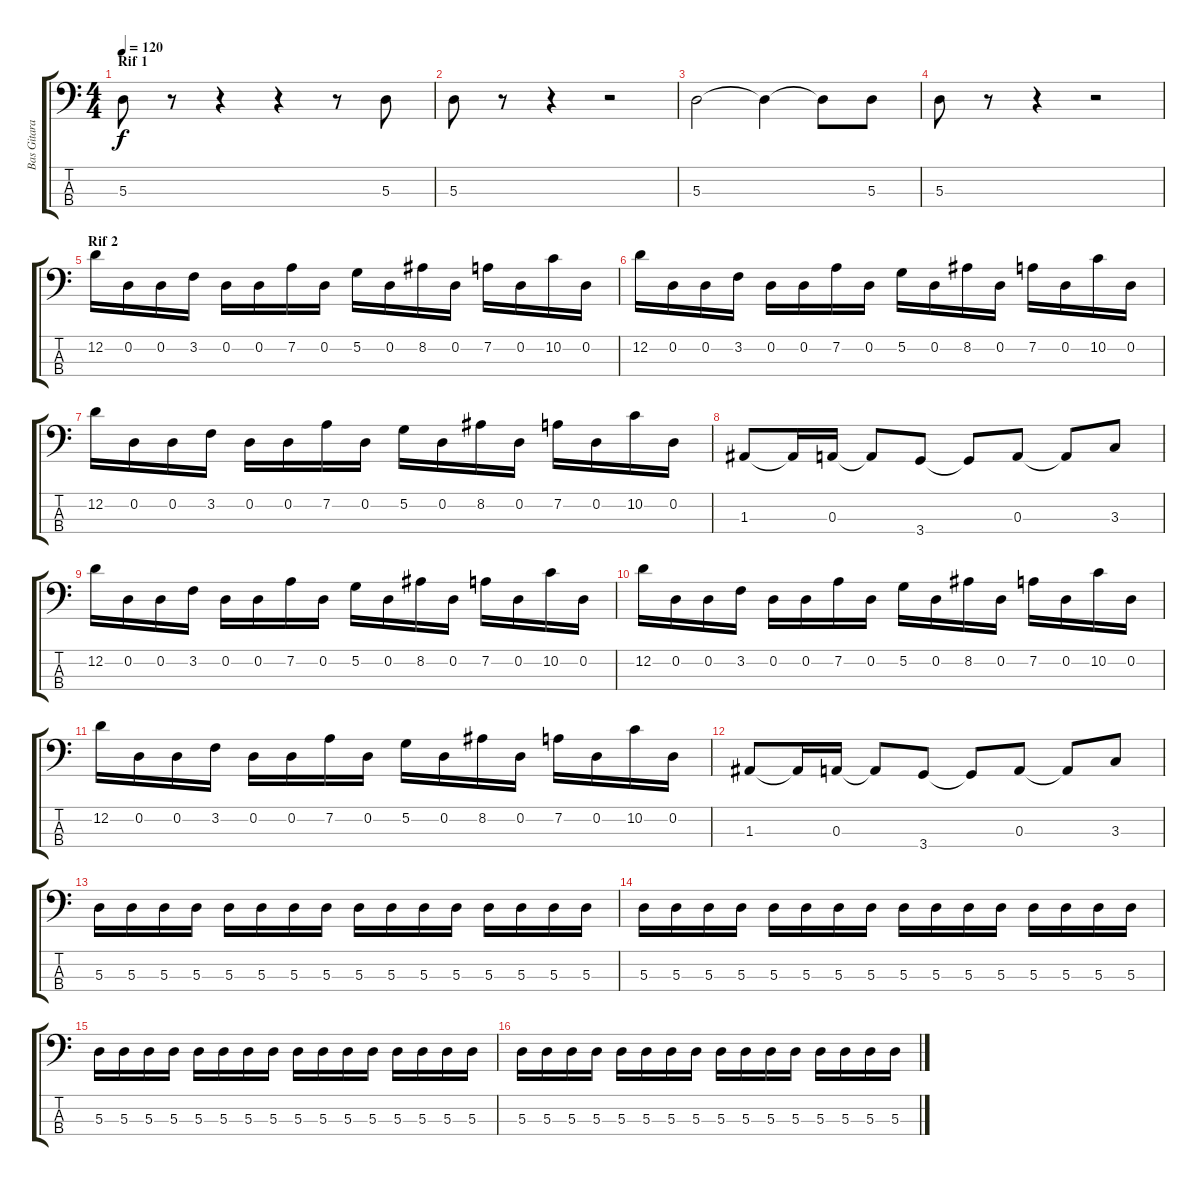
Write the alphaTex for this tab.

\track ("Bas Gitara" "Bas Gitara") {instrument electricbassfinger}
\staff {score tabs}
\tuning (G2 D2 A1 E1) {hide}
\ts (4 4)
\section ("" "Rif 1")
\tempo 120
\clef f4
\ks c
5.3.8{dy f} r.8 r.4 r.4 r.8 5.3.8 |
5.3.8 r.8 r.4 r.2 |
5.3.2 5.3{t}.4 5.3{t}.8 5.3.8 |
5.3.8 r.8 r.4 r.2 |
\section ("" "Rif 2")
12.2.16 0.2.16 0.2.16 3.2.16 0.2.16 0.2.16 7.2.16 0.2.16 5.2.16 0.2.16 8.2.16 0.2.16 7.2.16 0.2.16 10.2.16 0.2.16 |
12.2.16 0.2.16 0.2.16 3.2.16 0.2.16 0.2.16 7.2.16 0.2.16 5.2.16 0.2.16 8.2.16 0.2.16 7.2.16 0.2.16 10.2.16 0.2.16 |
12.2.16 0.2.16 0.2.16 3.2.16 0.2.16 0.2.16 7.2.16 0.2.16 5.2.16 0.2.16 8.2.16 0.2.16 7.2.16 0.2.16 10.2.16 0.2.16 |
1.3.8 1.3{t}.16 0.3.16 0.3{t}.8 3.4.8 3.4{t}.8 0.3.8 0.3{t}.8 3.3.8 |
12.2.16 0.2.16 0.2.16 3.2.16 0.2.16 0.2.16 7.2.16 0.2.16 5.2.16 0.2.16 8.2.16 0.2.16 7.2.16 0.2.16 10.2.16 0.2.16 |
12.2.16 0.2.16 0.2.16 3.2.16 0.2.16 0.2.16 7.2.16 0.2.16 5.2.16 0.2.16 8.2.16 0.2.16 7.2.16 0.2.16 10.2.16 0.2.16 |
12.2.16 0.2.16 0.2.16 3.2.16 0.2.16 0.2.16 7.2.16 0.2.16 5.2.16 0.2.16 8.2.16 0.2.16 7.2.16 0.2.16 10.2.16 0.2.16 |
1.3.8 1.3{t}.16 0.3.16 0.3{t}.8 3.4.8 3.4{t}.8 0.3.8 0.3{t}.8 3.3.8 |
5.3.16 5.3.16 5.3.16 5.3.16 5.3.16 5.3.16 5.3.16 5.3.16 5.3.16 5.3.16 5.3.16 5.3.16 5.3.16 5.3.16 5.3.16 5.3.16 |
5.3.16 5.3.16 5.3.16 5.3.16 5.3.16 5.3.16 5.3.16 5.3.16 5.3.16 5.3.16 5.3.16 5.3.16 5.3.16 5.3.16 5.3.16 5.3.16 |
5.3.16 5.3.16 5.3.16 5.3.16 5.3.16 5.3.16 5.3.16 5.3.16 5.3.16 5.3.16 5.3.16 5.3.16 5.3.16 5.3.16 5.3.16 5.3.16 |
5.3.16 5.3.16 5.3.16 5.3.16 5.3.16 5.3.16 5.3.16 5.3.16 5.3.16 5.3.16 5.3.16 5.3.16 5.3.16 5.3.16 5.3.16 5.3.16
